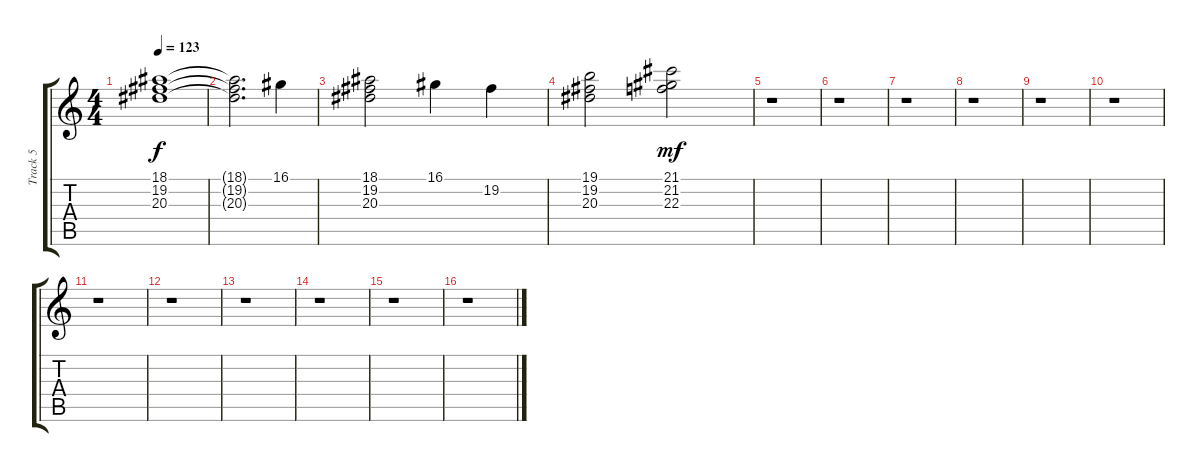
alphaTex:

\track ("Track 5" "Track 5") {instrument flute}
\staff {score tabs}
\tuning (E4 B3 G3 D3 A2 E2) {hide}
\ts (4 4)
\tempo 123
\clef g2
\ks c
(18.1 19.2 20.3).1{dy f} |
(18.1{t} 19.2{t} 20.3{t}).2{d} 16.1.4 |
(18.1 19.2 20.3).2 16.1.4 19.2.4 |
(19.1 19.2 20.3).2 (21.1 21.2 22.3).2{dy mf} |
r.1 |
r.1 |
r.1 |
r.1 |
r.1 |
r.1 |
r.1 |
r.1 |
r.1 |
r.1 |
r.1 |
r.1
